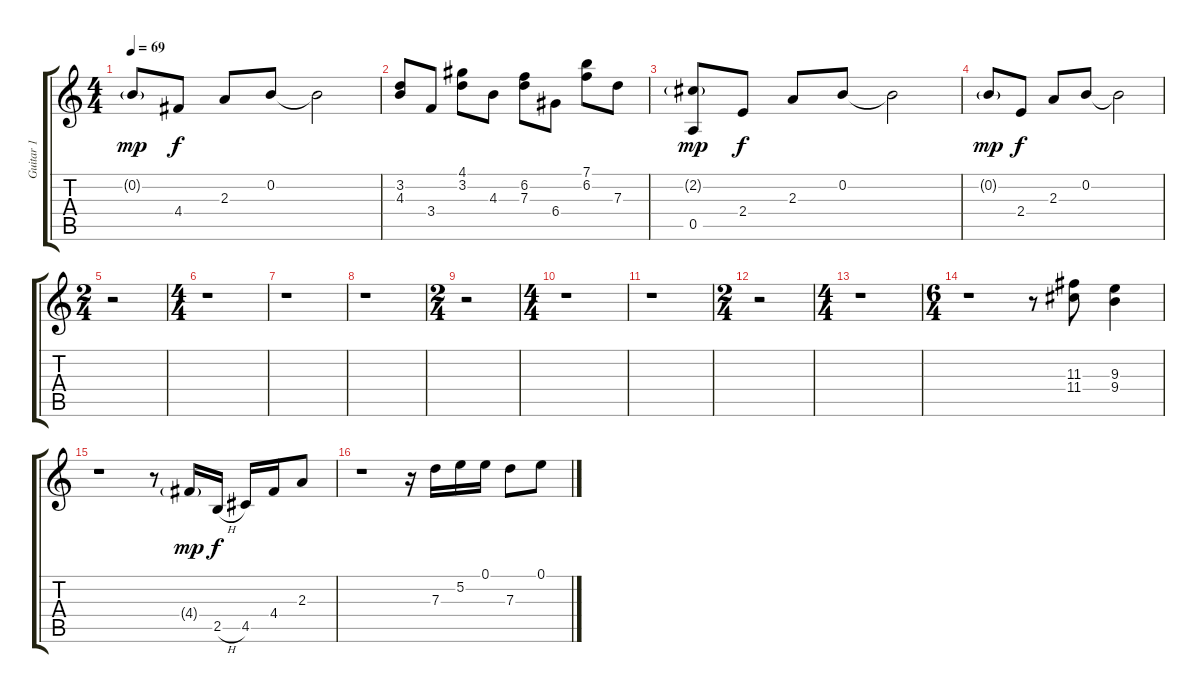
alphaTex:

\track ("Guitar 1" "Guitar 1") {instrument electricguitarclean}
\staff {score tabs}
\tuning (E4 B3 G3 D3 A2 E2) {hide}
\ts (4 4)
\tempo 69
\clef g2
\ks c
0.2{g}.8{dy mp} 4.4.8{dy f} 2.3.8 0.2.8 0.2{t}.2 |
(3.2 4.3).8 3.4.8 (4.1 3.2).8 4.3.8 (6.2 7.3).8 6.4.8 (7.1 6.2).8 7.3.8 |
(2.2{g} 0.5).8{dy mp} 2.4.8{dy f} 2.3.8 0.2.8 0.2{t}.2 |
0.2{g}.8{dy mp} 2.4.8{dy f} 2.3.8 0.2.8 0.2{t}.2 |
\ts (2 4)
r.2 |
\ts (4 4)
r.1 |
r.1 |
r.1 |
\ts (2 4)
r.2 |
\ts (4 4)
r.1 |
r.1 |
\ts (2 4)
r.2 |
\ts (4 4)
r.1 |
\ts (6 4)
r.1 r.8 (11.3 11.4).8 (9.3 9.4).4 |
r.1 r.8 4.4{g}.16{dy mp} 2.5{h}.16{dy f} 4.5.16 4.4.16 2.3.8 |
r.1 r.16 7.3.16 5.2.16 0.1.16 7.3.8 0.1.8
